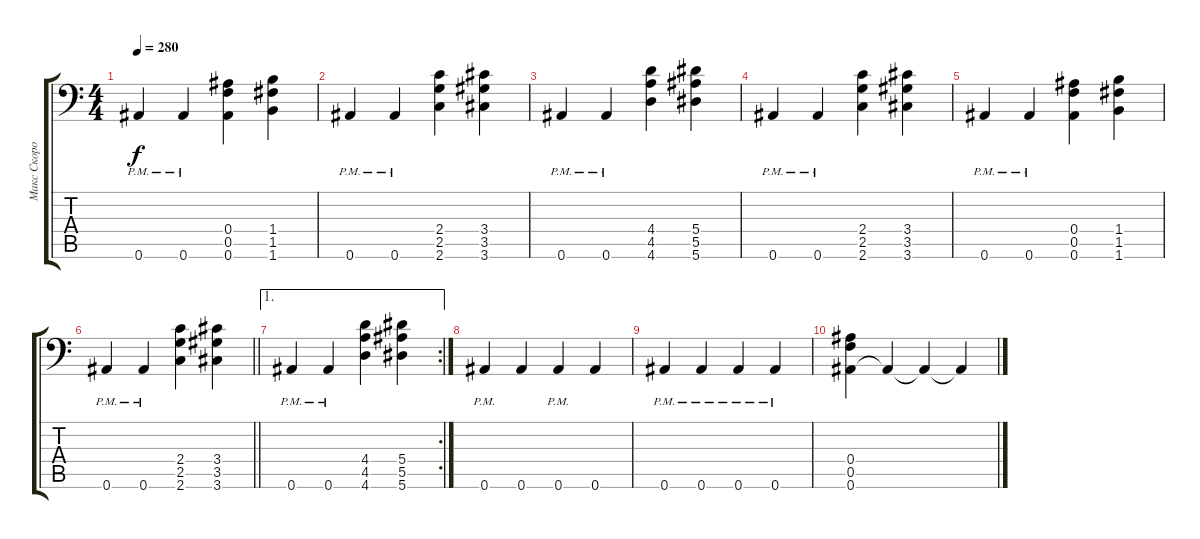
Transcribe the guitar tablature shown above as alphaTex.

\track ("Макс Скоробогатов-Гитара" "Макс Скоро") {instrument distortionguitar}
\staff {score tabs}
\tuning (C4 G3 Eb3 Bb2 F2 Bb1) {hide}
\ts (4 4)
\tempo 280
\clef f4
\ks c
0.6{pm}.4{dy f} 0.6{pm}.4 (0.4 0.5 0.6).4 (1.4 1.5 1.6).4 |
0.6{pm}.4 0.6{pm}.4 (2.4 2.5 2.6).4 (3.4 3.5 3.6).4 |
0.6{pm}.4 0.6{pm}.4 (4.4 4.5 4.6).4 (5.4 5.5 5.6).4 |
0.6{pm}.4 0.6{pm}.4 (2.4 2.5 2.6).4 (3.4 3.5 3.6).4 |
0.6{pm}.4 0.6{pm}.4 (0.4 0.5 0.6).4 (1.4 1.5 1.6).4 |
\barLineRight lightlight
0.6{pm}.4 0.6{pm}.4 (2.4 2.5 2.6).4 (3.4 3.5 3.6).4 |
\ae 1
\rc 2
0.6{pm}.4 0.6{pm}.4 (4.4 4.5 4.6).4 (5.4 5.5 5.6).4 |
0.6{pm}.4 0.6.4 0.6{pm}.4 0.6.4 |
0.6{pm}.4 0.6{pm}.4 0.6{pm}.4 0.6{pm}.4 |
(0.4 0.5 0.6).4 0.6{t}.4 0.6{t}.4 0.6{t}.4
